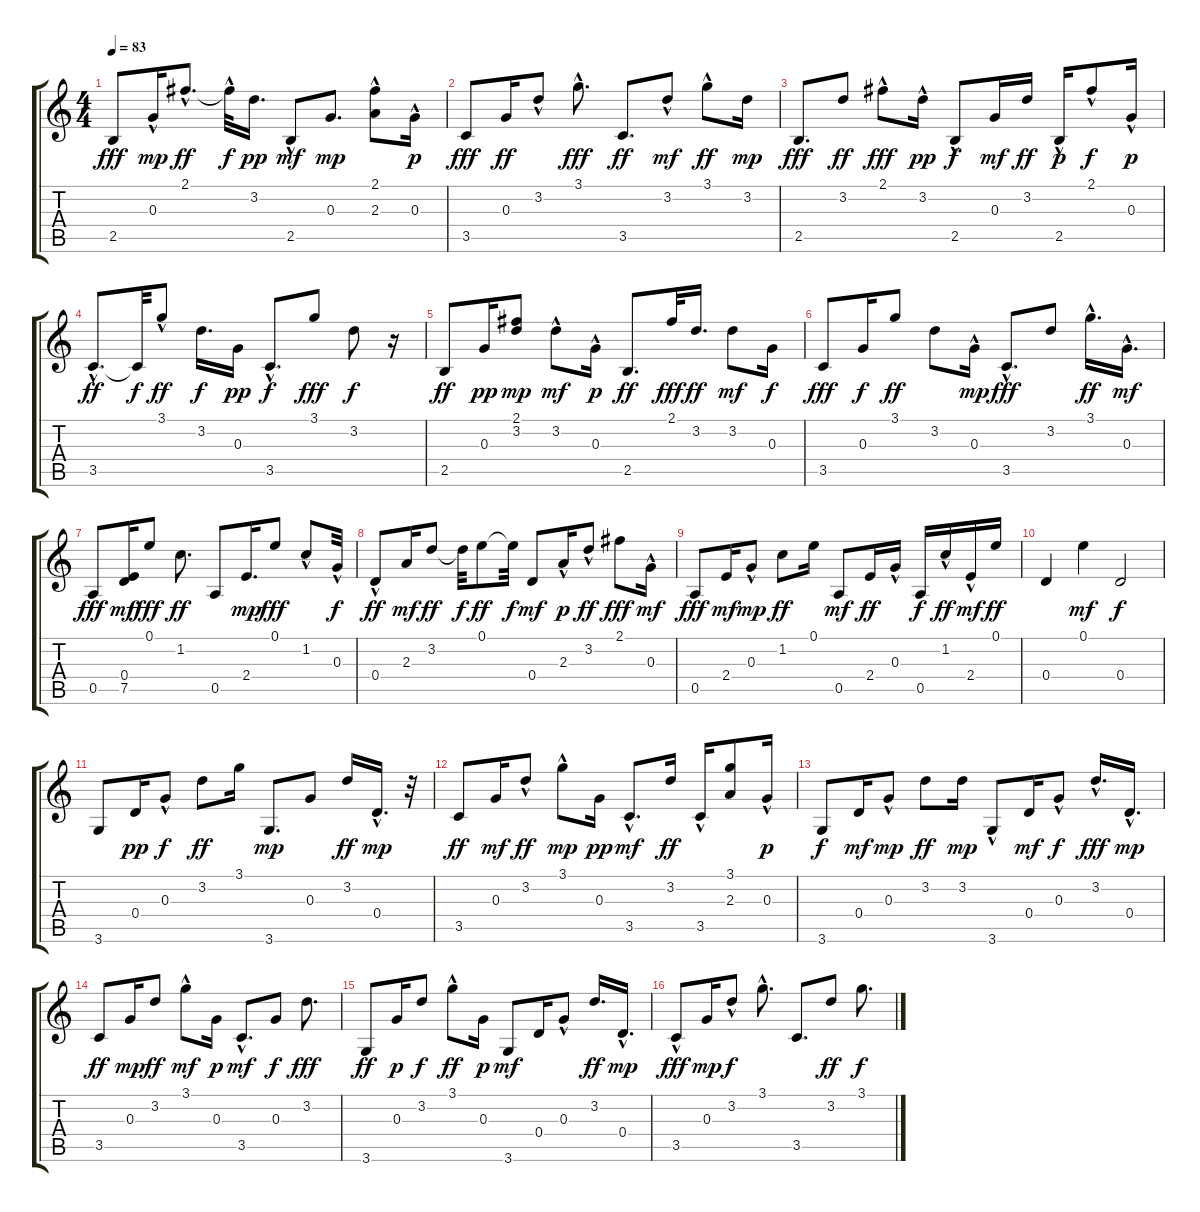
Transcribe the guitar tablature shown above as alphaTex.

\track "" {instrument electricguitarclean}
\staff {score tabs}
\tuning (E4 B3 G3 D3 A2 E2) {hide}
\ts (4 4)
\tempo 83
\clef g2
\ks c
2.5.8{dy fff} 0.3{hac}.16{dy mp} 2.1{hac}.8{d dy ff} 2.1{hac t}.32{dy f} 3.2.16{d dy pp} 2.5{hac}.8{dy mf} 0.3.8{d dy mp} (2.1 2.3{hac}).8 0.3{hac}.16{dy p} |
3.5.8{dy fff} 0.3.16{dy ff} 3.2{hac}.8 3.1{hac}.8{d dy fff} 3.5.8{d dy ff} 3.2{hac}.8{dy mf} 3.1{hac}.8{dy ff} 3.2.16{dy mp} |
2.5.8{d dy fff} 3.2.8{dy ff} 2.1{hac}.8{dy fff} 3.2{hac}.16{dy pp} 2.5{hac}.8{dy f} 0.3.16{dy mf} 3.2.16{dy ff} 2.5{hac}.16{dy p} 2.1{hac}.8{dy f} 0.3{hac}.16{dy p} |
3.5{hac}.8{d dy ff} 3.5{t}.32{dy f} 3.1{hac}.8{dy ff} 3.2.16{d dy f} 0.3.16{dy pp} 3.5{hac}.8{d dy f} 3.1.8{dy fff} 3.2.8{dy f} r.16 |
2.5.8{dy ff} 0.3.16{dy pp} (2.1 3.2).8{dy mp} 3.2{hac}.8{dy mf} 0.3{hac}.16{dy p} 2.5.8{d dy ff} 2.1.32{dy fff} 3.2.16{d dy ff} 3.2.8{dy mf} 0.3.16{dy f} |
3.5.8{dy fff} 0.3.16{dy f volume 7} 3.1.8{dy ff volume 6} 3.2.8 0.3{hac}.16{dy mp} 3.5{hac}.8{d dy fff} 3.2.8 3.1{hac}.16{d dy ff} 0.3{hac}.16{d dy mf} |
0.5.8{dy fff} (0.4 7.5).16{dy mf} 0.1.8{dy fff} 1.2.8{d dy ff} 0.5.8 2.4.16{d dy mp} 0.1.8{dy fff} 1.2{hac}.8 0.3{hac}.32{dy f} |
0.4{hac}.8{dy ff} 2.3.16{dy mf} 3.2.8{dy ff} 3.2{t}.32{dy f} 0.1.8{dy ff} 0.1{t}.32{dy f} 0.4.8{dy mf} 2.3{hac}.16{dy p} 3.2{hac}.8{dy ff} 2.1.8{dy fff} 0.3{hac}.16{dy mf} |
0.5.8{dy fff} 2.4.16{dy mf} 0.3{hac}.8{dy mp} 1.2.8{dy ff} 0.1.16 0.5.8{dy mf} 2.4.16{dy ff} 0.3{hac}.16 0.5.16{dy f} 1.2{hac}.16{dy ff} 2.4{hac}.16{dy mf} 0.1.16{dy ff} |
0.4.4 0.1.4{dy mf} 0.4.2{dy f} |
3.6.8 0.4.16{dy pp} 0.3{hac}.8{dy f} 3.2.8{dy ff} 3.1.16 3.6.8{d dy mp} 0.3.8 3.2.16{dy ff} 0.4{hac}.16{d dy mp} r.32 |
3.5.8{dy ff} 0.3.16{dy mf} 3.2{hac}.8{dy ff} 3.1{hac}.8{dy mp} 0.3.16{dy pp} 3.5{hac}.8{d dy mf} 3.2.16{dy ff} 3.5{hac}.16 (3.1 2.3).8 0.3{hac}.16{dy p} |
3.6.8{dy f} 0.4.16{dy mf} 0.3{hac}.8{dy mp} 3.2.8{dy ff} 3.2.16{dy mp} 3.6{hac}.8 0.4.16{dy mf} 0.3{hac}.8{dy f} 3.2{hac}.16{d dy fff} 0.4{hac}.16{d dy mp} |
3.5.8{dy ff} 0.3.16{dy mp} 3.2.8{dy ff} 3.1{hac}.8{dy mf} 0.3.16{dy p} 3.5{hac}.8{d dy mf} 0.3.8{dy f} 3.2.8{d dy fff} |
3.6.8{dy ff} 0.3.16{dy p} 3.2.8{dy f} 3.1{hac}.8{dy ff} 0.3.16{dy p} 3.6.8{dy mf} 0.4.16 0.3{hac}.8 3.2.16{d dy ff} 0.4{hac}.16{d dy mp} |
3.5{hac}.8{dy fff} 0.3.16{dy mp} 3.2{hac}.8{dy f} 3.1{hac}.8{d} 3.5.8{d} 3.2.8{dy ff} 3.1.8{d dy f}
